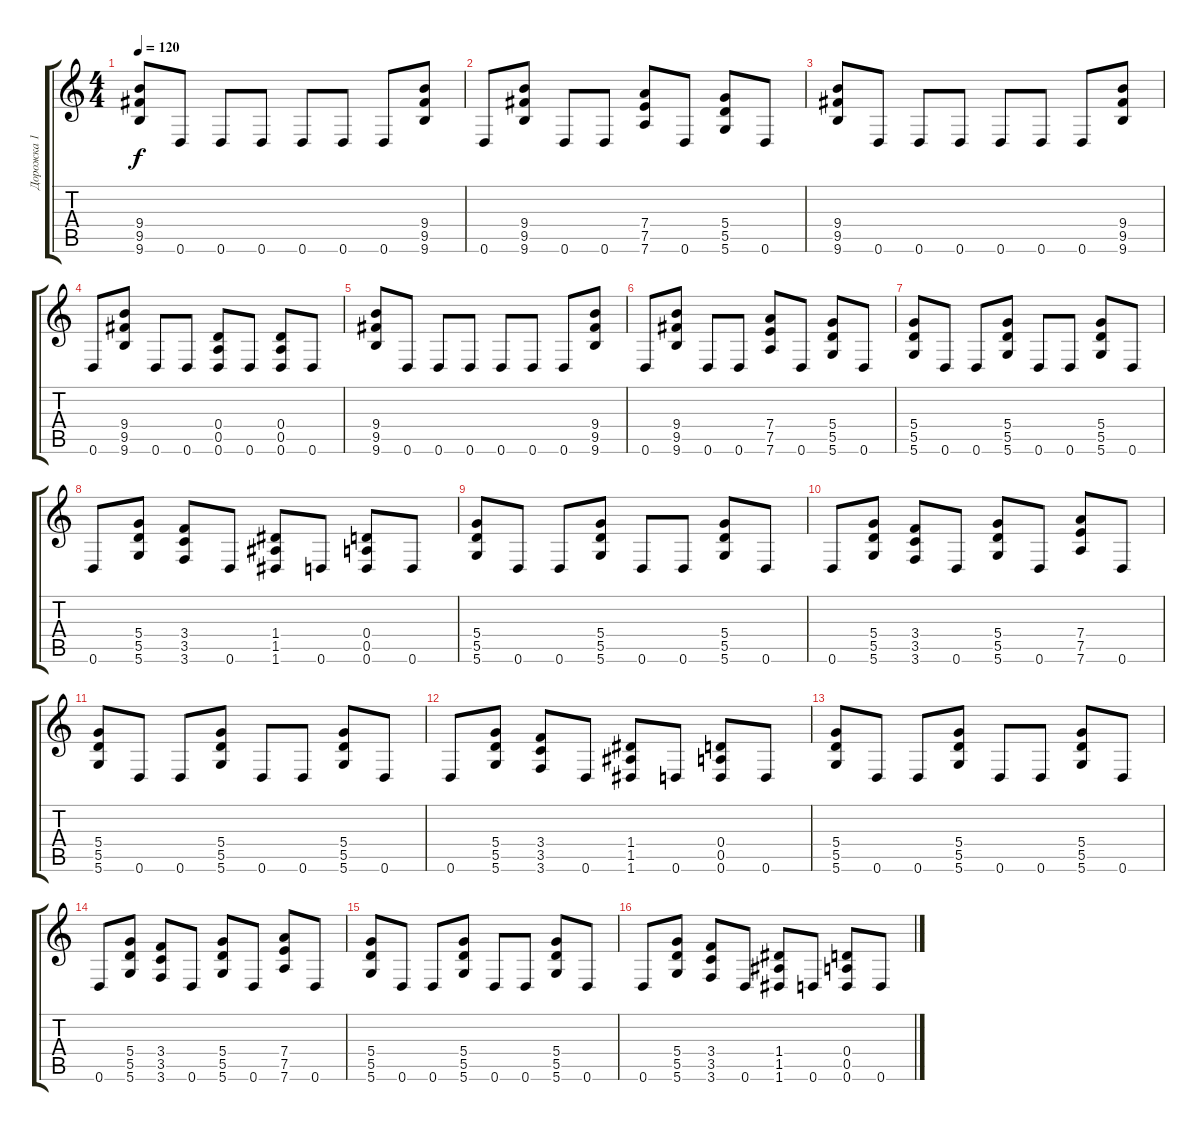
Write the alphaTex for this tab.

\track ("Дорожка 1" "Дорожка 1") {instrument distortionguitar}
\staff {score tabs}
\tuning (E4 B3 G3 D3 A2 D2) {hide}
\ts (4 4)
\tempo 120
\clef g2
\ks c
(9.4 9.5 9.6).8{dy f} 0.6.8 0.6.8 0.6.8 0.6.8 0.6.8 0.6.8 (9.4 9.5 9.6).8 |
0.6.8 (9.4 9.5 9.6).8 0.6.8 0.6.8 (7.4 7.5 7.6).8 0.6.8 (5.4 5.5 5.6).8 0.6.8 |
(9.4 9.5 9.6).8 0.6.8 0.6.8 0.6.8 0.6.8 0.6.8 0.6.8 (9.4 9.5 9.6).8 |
0.6.8 (9.4 9.5 9.6).8 0.6.8 0.6.8 (0.4 0.5 0.6).8 0.6.8 (0.4 0.5 0.6).8 0.6.8 |
(9.4 9.5 9.6).8 0.6.8 0.6.8 0.6.8 0.6.8 0.6.8 0.6.8 (9.4 9.5 9.6).8 |
0.6.8 (9.4 9.5 9.6).8 0.6.8 0.6.8 (7.4 7.5 7.6).8 0.6.8 (5.4 5.5 5.6).8 0.6.8 |
(5.4 5.5 5.6).8 0.6.8 0.6.8 (5.4 5.5 5.6).8 0.6.8 0.6.8 (5.4 5.5 5.6).8 0.6.8 |
0.6.8 (5.4 5.5 5.6).8 (3.4 3.5 3.6).8 0.6.8 (1.4 1.5 1.6).8 0.6.8 (0.4 0.5 0.6).8 0.6.8 |
(5.4 5.5 5.6).8 0.6.8 0.6.8 (5.4 5.5 5.6).8 0.6.8 0.6.8 (5.4 5.5 5.6).8 0.6.8 |
0.6.8 (5.4 5.5 5.6).8 (3.4 3.5 3.6).8 0.6.8 (5.4 5.5 5.6).8 0.6.8 (7.4 7.5 7.6).8 0.6.8 |
(5.4 5.5 5.6).8 0.6.8 0.6.8 (5.4 5.5 5.6).8 0.6.8 0.6.8 (5.4 5.5 5.6).8 0.6.8 |
0.6.8 (5.4 5.5 5.6).8 (3.4 3.5 3.6).8 0.6.8 (1.4 1.5 1.6).8 0.6.8 (0.4 0.5 0.6).8 0.6.8 |
(5.4 5.5 5.6).8 0.6.8 0.6.8 (5.4 5.5 5.6).8 0.6.8 0.6.8 (5.4 5.5 5.6).8 0.6.8 |
0.6.8 (5.4 5.5 5.6).8 (3.4 3.5 3.6).8 0.6.8 (5.4 5.5 5.6).8 0.6.8 (7.4 7.5 7.6).8 0.6.8 |
(5.4 5.5 5.6).8 0.6.8 0.6.8 (5.4 5.5 5.6).8 0.6.8 0.6.8 (5.4 5.5 5.6).8 0.6.8 |
0.6.8 (5.4 5.5 5.6).8 (3.4 3.5 3.6).8 0.6.8 (1.4 1.5 1.6).8 0.6.8 (0.4 0.5 0.6).8 0.6.8
